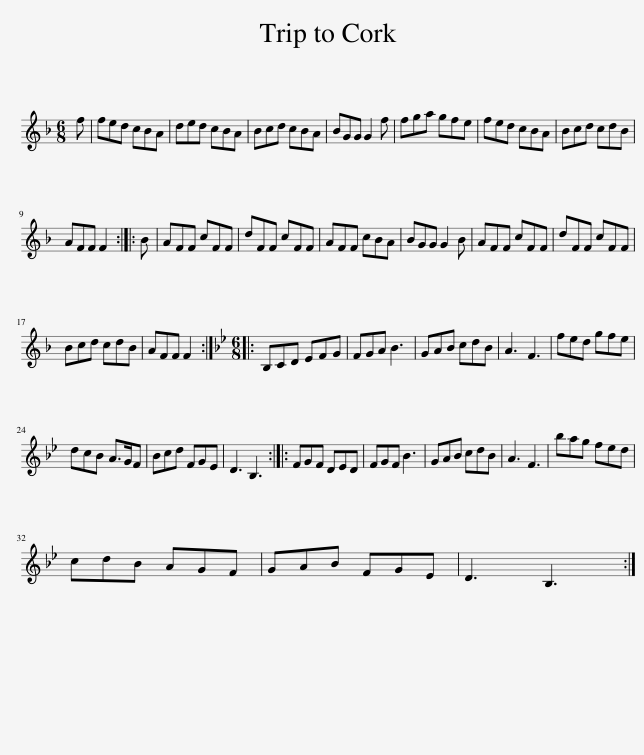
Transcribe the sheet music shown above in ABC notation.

X:1
L:1/8
M:6/8
I:linebreak $
K:F
V:1 treble
V:1
 f | fed cBA | ded cBA | Bcd cBA | BGG G2 f | %5
 fga gfe | fed cBA | Bcd cdB |$ AFF F2 :: B | %10
 AFF cFF | dFF cFF | AFF cBA | BGG G2 B | AFF cFF | %15
 dFF cFF |$ Bcd cdB | AFF F2 ::[K:Bb][M:6/8] B,CD EFG | FGA B3 | %20
 GAB cdB | A3 F3 | fed gfe |$ dcB A>GF | Bcd FGE | %25
 D3 B,3 :: FGF DED | FGF B3 | GAB cdB | A3 F3 | %30
 bag fed |$ cdB AGF | GAB FGE | D3 B,3 :| %34
